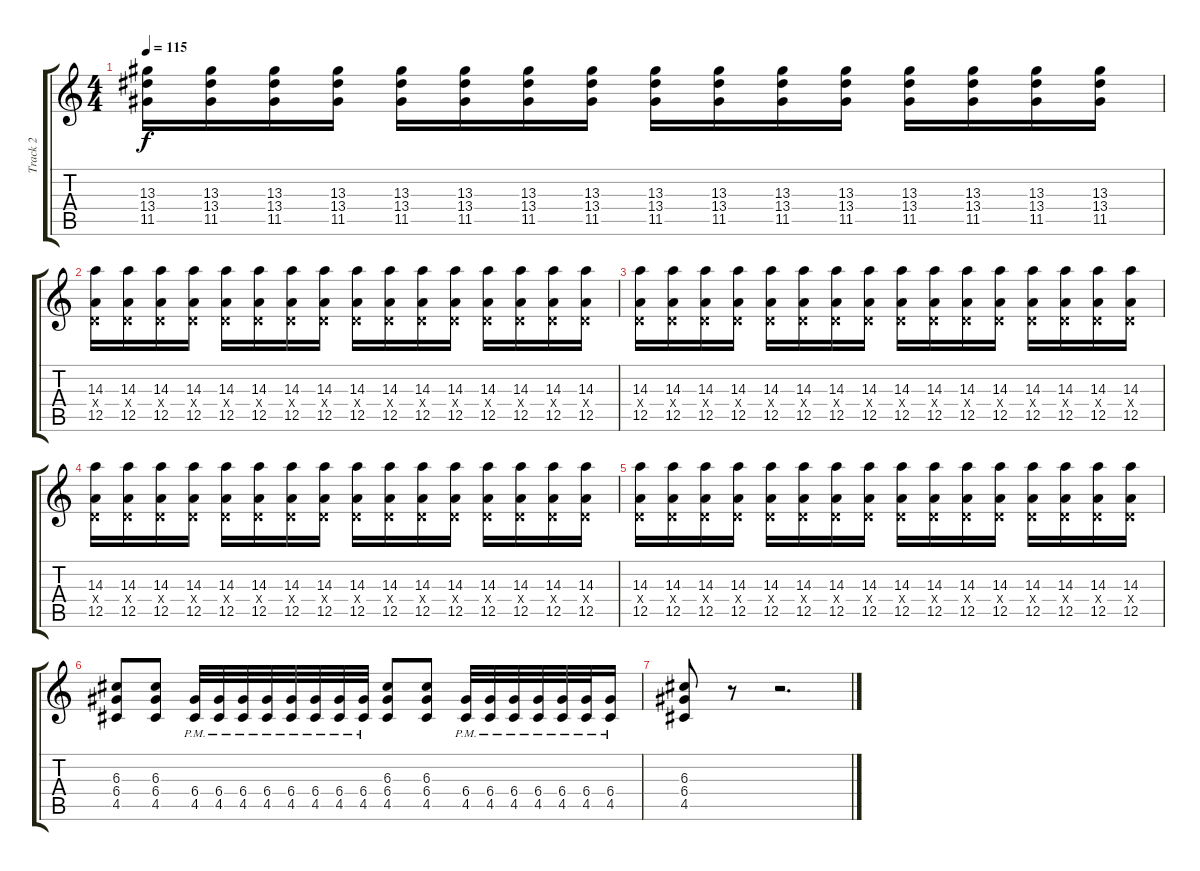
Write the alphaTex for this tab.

\track ("Track 2" "Track 2") {instrument overdrivenguitar}
\staff {score tabs}
\tuning (E4 B3 G3 D3 A2 E2) {hide}
\ts (4 4)
\tempo 115
\clef g2
\ks c
(13.3 13.4 11.5).16{dy f} (13.3 13.4 11.5).16 (13.3 13.4 11.5).16 (13.3 13.4 11.5).16 (13.3 13.4 11.5).16 (13.3 13.4 11.5).16 (13.3 13.4 11.5).16 (13.3 13.4 11.5).16 (13.3 13.4 11.5).16 (13.3 13.4 11.5).16 (13.3 13.4 11.5).16 (13.3 13.4 11.5).16 (13.3 13.4 11.5).16 (13.3 13.4 11.5).16 (13.3 13.4 11.5).16 (13.3 13.4 11.5).16 |
(14.3 0.4{x} 12.5).16 (14.3 0.4{x} 12.5).16 (14.3 0.4{x} 12.5).16 (14.3 0.4{x} 12.5).16 (14.3 0.4{x} 12.5).16 (14.3 0.4{x} 12.5).16 (14.3 0.4{x} 12.5).16 (14.3 0.4{x} 12.5).16 (14.3 0.4{x} 12.5).16 (14.3 0.4{x} 12.5).16 (14.3 0.4{x} 12.5).16 (14.3 0.4{x} 12.5).16 (14.3 0.4{x} 12.5).16 (14.3 0.4{x} 12.5).16 (14.3 0.4{x} 12.5).16 (14.3 0.4{x} 12.5).16 |
(14.3 0.4{x} 12.5).16 (14.3 0.4{x} 12.5).16 (14.3 0.4{x} 12.5).16 (14.3 0.4{x} 12.5).16 (14.3 0.4{x} 12.5).16 (14.3 0.4{x} 12.5).16 (14.3 0.4{x} 12.5).16 (14.3 0.4{x} 12.5).16 (14.3 0.4{x} 12.5).16 (14.3 0.4{x} 12.5).16 (14.3 0.4{x} 12.5).16 (14.3 0.4{x} 12.5).16 (14.3 0.4{x} 12.5).16 (14.3 0.4{x} 12.5).16 (14.3 0.4{x} 12.5).16 (14.3 0.4{x} 12.5).16 |
(14.3 0.4{x} 12.5).16 (14.3 0.4{x} 12.5).16 (14.3 0.4{x} 12.5).16 (14.3 0.4{x} 12.5).16 (14.3 0.4{x} 12.5).16 (14.3 0.4{x} 12.5).16 (14.3 0.4{x} 12.5).16 (14.3 0.4{x} 12.5).16 (14.3 0.4{x} 12.5).16 (14.3 0.4{x} 12.5).16 (14.3 0.4{x} 12.5).16 (14.3 0.4{x} 12.5).16 (14.3 0.4{x} 12.5).16 (14.3 0.4{x} 12.5).16 (14.3 0.4{x} 12.5).16 (14.3 0.4{x} 12.5).16 |
(14.3 0.4{x} 12.5).16 (14.3 0.4{x} 12.5).16 (14.3 0.4{x} 12.5).16 (14.3 0.4{x} 12.5).16 (14.3 0.4{x} 12.5).16 (14.3 0.4{x} 12.5).16 (14.3 0.4{x} 12.5).16 (14.3 0.4{x} 12.5).16 (14.3 0.4{x} 12.5).16 (14.3 0.4{x} 12.5).16 (14.3 0.4{x} 12.5).16 (14.3 0.4{x} 12.5).16 (14.3 0.4{x} 12.5).16 (14.3 0.4{x} 12.5).16 (14.3 0.4{x} 12.5).16 (14.3 0.4{x} 12.5).16 |
(6.3 6.4 4.5).8 (6.3 6.4 4.5).8 (6.4{pm} 4.5{pm}).32 (6.4{pm} 4.5{pm}).32 (6.4{pm} 4.5{pm}).32 (6.4{pm} 4.5{pm}).32 (6.4{pm} 4.5{pm}).32 (6.4{pm} 4.5{pm}).32 (6.4{pm} 4.5{pm}).32 (6.4{pm} 4.5{pm}).32 (6.3 6.4 4.5).8 (6.3 6.4 4.5).8 (6.4{pm} 4.5{pm}).32 (6.4{pm} 4.5{pm}).32 (6.4{pm} 4.5{pm}).32 (6.4{pm} 4.5{pm}).32 (6.4{pm} 4.5{pm}).32 (6.4{pm} 4.5{pm}).32 (6.4{pm} 4.5{pm}).16 |
(6.3 6.4 4.5).8 r.8 r.2{d}
